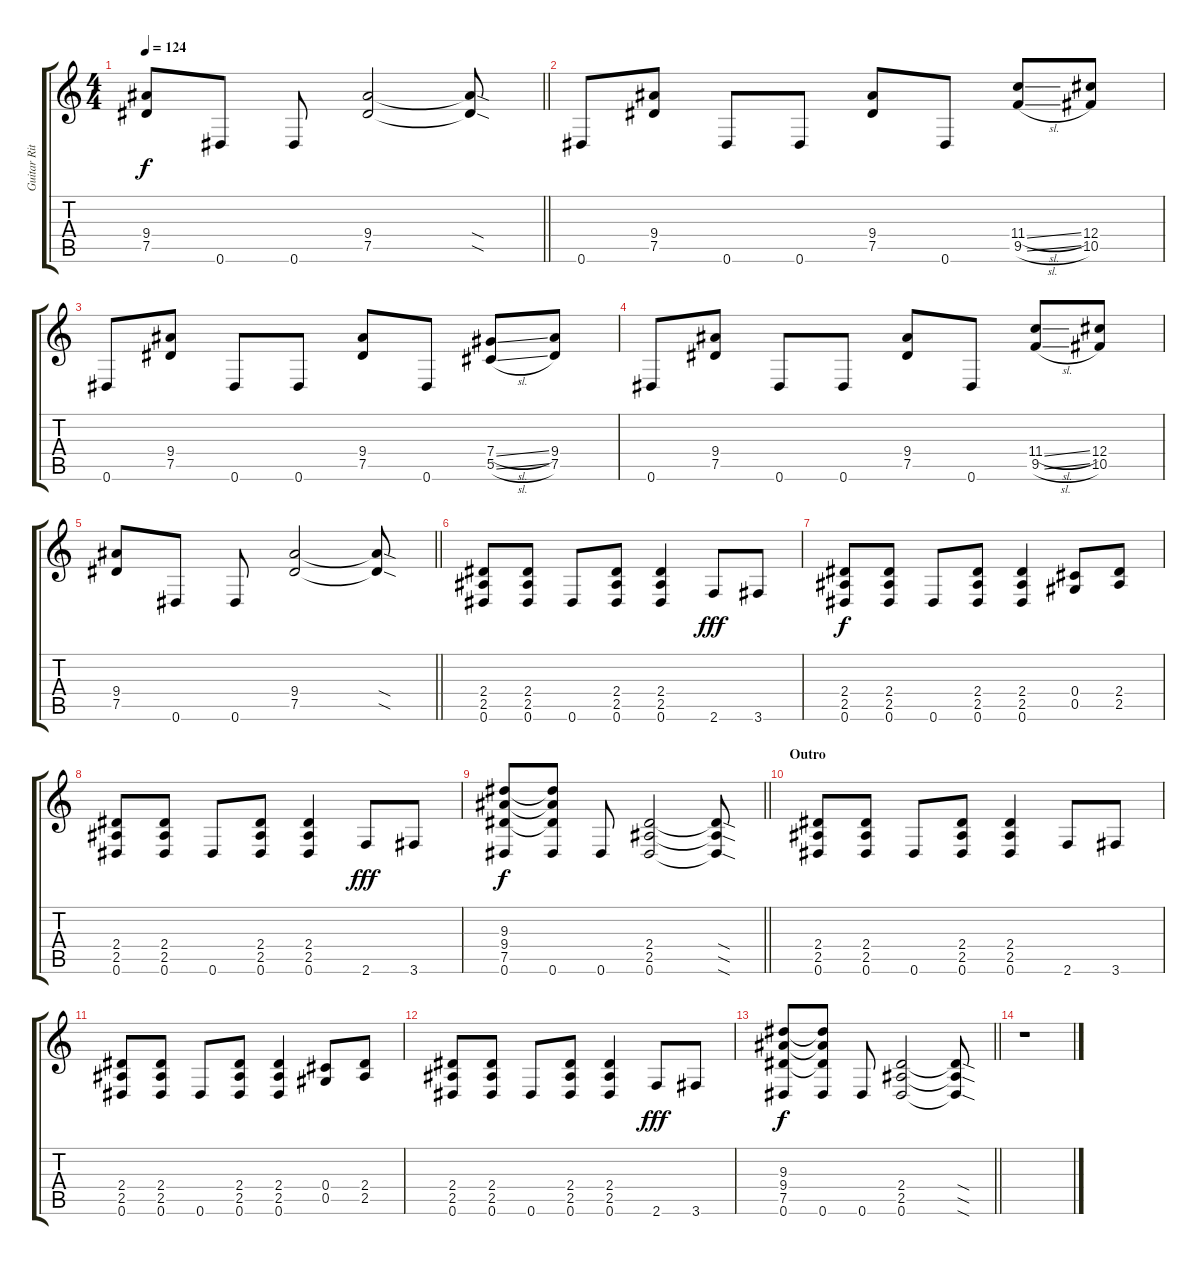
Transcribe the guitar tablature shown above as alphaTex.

\track ("Guitar Rithm 1" "Guitar Rit") {instrument distortionguitar}
\staff {score tabs}
\tuning (Eb4 Bb3 Gb3 Db3 Ab2 Eb2) {hide}
\ts (4 4)
\tempo 124
\clef g2
\barLineRight lightlight
\ks c
(9.4 7.5).8{dy f} 0.6.8 0.6.8 (9.4 7.5).2 (9.4{sod t} 7.5{sod t}).8 |
0.6.8 (9.4 7.5).8 0.6.8 0.6.8 (9.4 7.5).8 0.6.8 (11.4{sl} 9.5{sl}).8 (12.4 10.5).8 |
0.6.8 (9.4 7.5).8 0.6.8 0.6.8 (9.4 7.5).8 0.6.8 (7.4{sl} 5.5{sl}).8 (9.4 7.5).8 |
0.6.8 (9.4 7.5).8 0.6.8 0.6.8 (9.4 7.5).8 0.6.8 (11.4{sl} 9.5{sl}).8 (12.4 10.5).8 |
\barLineRight lightlight
(9.4 7.5).8 0.6.8 0.6.8 (9.4 7.5).2 (9.4{sod t} 7.5{sod t}).8 |
(2.4 2.5 0.6).8 (2.4 2.5 0.6).8 0.6.8 (2.4 2.5 0.6).8 (2.4 2.5 0.6).4 2.6.8{dy fff} 3.6.8 |
(2.4 2.5 0.6).8{dy f} (2.4 2.5 0.6).8 0.6.8 (2.4 2.5 0.6).8 (2.4 2.5 0.6).4 (0.4 0.5).8 (2.4 2.5).8 |
(2.4 2.5 0.6).8 (2.4 2.5 0.6).8 0.6.8 (2.4 2.5 0.6).8 (2.4 2.5 0.6).4 2.6.8{dy fff} 3.6.8 |
\barLineRight lightlight
(9.3 9.4 7.5 0.6).8{dy f} (9.3{t} 9.4{t} 7.5{t} 0.6).8 0.6.8 (2.4 2.5 0.6).2 (2.4{sod t} 2.5{sod t} 0.6{sod t}).8 |
\section ("" "Outro")
(2.4 2.5 0.6).8 (2.4 2.5 0.6).8 0.6.8 (2.4 2.5 0.6).8 (2.4 2.5 0.6).4 2.6.8 3.6.8 |
(2.4 2.5 0.6).8 (2.4 2.5 0.6).8 0.6.8 (2.4 2.5 0.6).8 (2.4 2.5 0.6).4 (0.4 0.5).8 (2.4 2.5).8 |
(2.4 2.5 0.6).8 (2.4 2.5 0.6).8 0.6.8 (2.4 2.5 0.6).8 (2.4 2.5 0.6).4 2.6.8{dy fff} 3.6.8 |
\barLineRight lightlight
(9.3 9.4 7.5 0.6).8{dy f} (9.3{t} 9.4{t} 7.5{t} 0.6).8 0.6.8 (2.4 2.5 0.6).2 (2.4{sod t} 2.5{sod t} 0.6{sod t}).8 |
r.1
